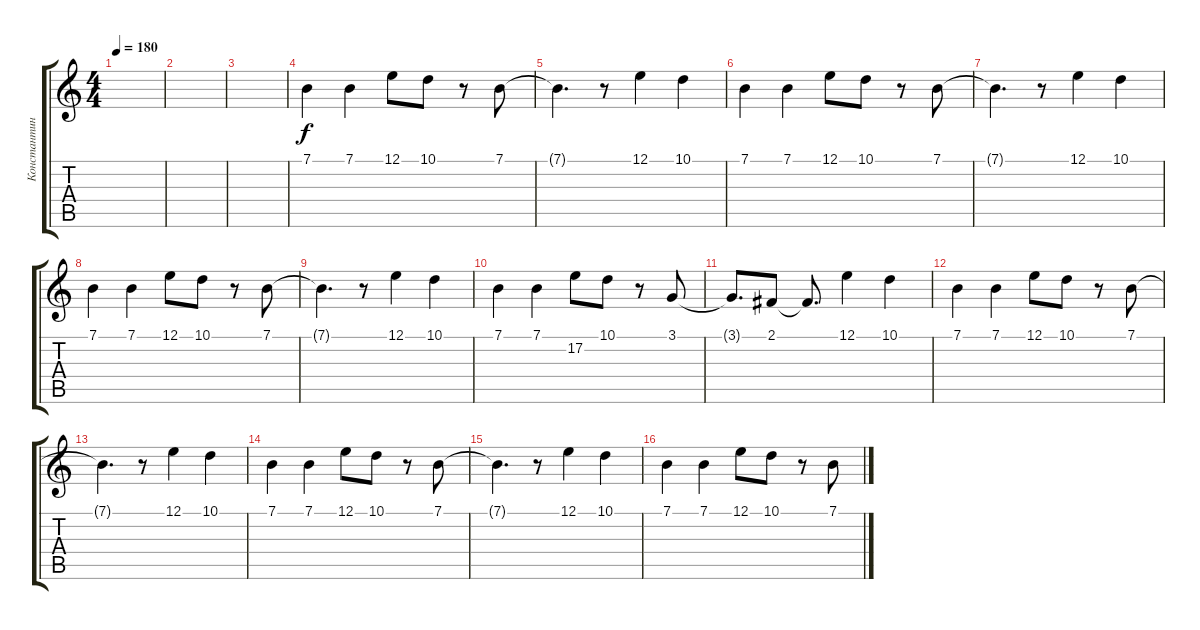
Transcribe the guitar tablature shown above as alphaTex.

\track ("Константин Бекрев (Korg M3)" "Константин") {instrument whistle}
\staff {score tabs}
\tuning (E4 B3 G3 D3 A2 E2) {hide}
\ts (4 4)
\tempo 180
\clef g2
\ks c
|
|
|
7.1.4 7.1.4 12.1.8 10.1.8 r.8 7.1.8 |
7.1{t}.4{d} r.8 12.1.4 10.1.4 |
7.1.4 7.1.4 12.1.8 10.1.8 r.8 7.1.8 |
7.1{t}.4{d} r.8 12.1.4 10.1.4 |
7.1.4 7.1.4 12.1.8 10.1.8 r.8 7.1.8 |
7.1{t}.4{d} r.8 12.1.4 10.1.4 |
7.1.4 7.1.4 17.2.8 10.1.8 r.8 3.1.8 |
3.1{t}.8{d} 2.1.8 2.1{t}.8{d} 12.1.4 10.1.4 |
7.1.4 7.1.4 12.1.8 10.1.8 r.8 7.1.8 |
7.1{t}.4{d} r.8 12.1.4 10.1.4 |
7.1.4 7.1.4 12.1.8 10.1.8 r.8 7.1.8 |
7.1{t}.4{d} r.8 12.1.4 10.1.4 |
7.1.4 7.1.4 12.1.8 10.1.8 r.8 7.1.8
